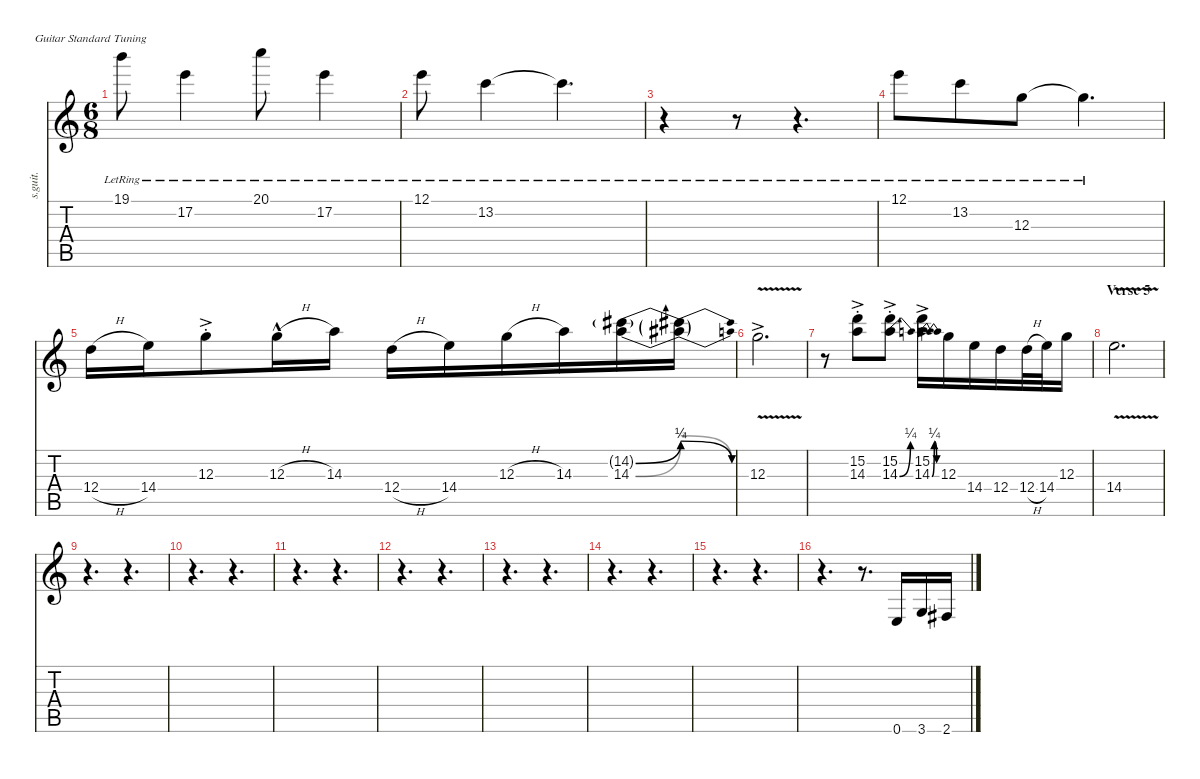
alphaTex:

\defaultSystemsLayout 4
\hideDynamics
\bracketExtendMode nobrackets
\track ("James Hetfield - Clean II" "s.guit.") {instrument electricguitarclean}
\staff {score tabs}
\tuning (E4 B3 G3 D3 A2 E2)
\ts (6 8)
\tempo (71 hide)
\clef g2
\ks c
19.1{lr}.8{lyrics (0 "") lyrics (1 "") lyrics (2 "") lyrics (3 "") lyrics (4 "") dy f} 17.2{lr}.4{lyrics (0 "") lyrics (1 "") lyrics (2 "") lyrics (3 "") lyrics (4 "")} 20.1{lr}.8{lyrics (0 "") lyrics (1 "") lyrics (2 "") lyrics (3 "") lyrics (4 "")} 17.2{lr}.4{lyrics (0 "") lyrics (1 "") lyrics (2 "") lyrics (3 "") lyrics (4 "")} |
12.1{lr}.8{lyrics (0 "") lyrics (1 "") lyrics (2 "") lyrics (3 "") lyrics (4 "")} 13.2{lr}.4{lyrics (0 "") lyrics (1 "") lyrics (2 "") lyrics (3 "") lyrics (4 "")} 13.2{lr t}.4{d lyrics (0 "") lyrics (1 "") lyrics (2 "") lyrics (3 "") lyrics (4 "")} |
r.4 r.8 r.4{d} |
12.1{lr}.8{lyrics (0 "") lyrics (1 "") lyrics (2 "") lyrics (3 "") lyrics (4 "")} 13.2{lr}.8{lyrics (0 "") lyrics (1 "") lyrics (2 "") lyrics (3 "") lyrics (4 "")} 12.3{lr}.8{lyrics (0 "") lyrics (1 "") lyrics (2 "") lyrics (3 "") lyrics (4 "")} 12.3{lr t}.4{d lyrics (0 "") lyrics (1 "") lyrics (2 "") lyrics (3 "") lyrics (4 "")} |
12.4{h}.16{lyrics (0 "") lyrics (1 "") lyrics (2 "") lyrics (3 "") lyrics (4 "")} 14.4.16{lyrics (0 "") lyrics (1 "") lyrics (2 "") lyrics (3 "") lyrics (4 "")} 12.3{ac st}.8{lyrics (0 "") lyrics (1 "") lyrics (2 "") lyrics (3 "") lyrics (4 "") dy mp} 12.3{h hac}.16{lyrics (0 "") lyrics (1 "") lyrics (2 "") lyrics (3 "") lyrics (4 "") dy pp} 14.3.16{lyrics (0 "") lyrics (1 "") lyrics (2 "") lyrics (3 "") lyrics (4 "") dy f} 12.4{h}.16{lyrics (0 "") lyrics (1 "") lyrics (2 "") lyrics (3 "") lyrics (4 "")} 14.4.16{lyrics (0 "") lyrics (1 "") lyrics (2 "") lyrics (3 "") lyrics (4 "")} 12.3{h}.16{lyrics (0 "") lyrics (1 "") lyrics (2 "") lyrics (3 "") lyrics (4 "")} 14.3.16{lyrics (0 "") lyrics (1 "") lyrics (2 "") lyrics (3 "") lyrics (4 "")} (14.2{be (bend 0 0 15 1) g acc #} 14.3{be (bend 0 0 15 2)}).16{lyrics (0 "") lyrics (1 "") lyrics (2 "") lyrics (3 "") lyrics (4 "")} (14.2{be (release 0 1 30 0) t acc #} 14.3{be (release 0 2 30 0) t}).16{lyrics (0 "") lyrics (1 "") lyrics (2 "") lyrics (3 "") lyrics (4 "")} |
12.3{v ac}.2{d lyrics (0 "") lyrics (1 "") lyrics (2 "") lyrics (3 "") lyrics (4 "") dy mp} |
r.8 (15.2{ac st} 14.3{ac st}).8{lyrics (0 "") lyrics (1 "") lyrics (2 "") lyrics (3 "") lyrics (4 "")} (15.2{ac st} 14.3{be (bend 0 0 15 1) ac st}).8{lyrics (0 "") lyrics (1 "") lyrics (2 "") lyrics (3 "") lyrics (4 "") dy ff} (15.2{ac} 14.3{be (bendrelease 0 0 30 1 30 1 60 0) ac}).16{lyrics (0 "") lyrics (1 "") lyrics (2 "") lyrics (3 "") lyrics (4 "") dy mf} 12.3.16{lyrics (0 "") lyrics (1 "") lyrics (2 "") lyrics (3 "") lyrics (4 "") dy fff} 14.4.16{lyrics (0 "") lyrics (1 "") lyrics (2 "") lyrics (3 "") lyrics (4 "")} 12.4.16{lyrics (0 "") lyrics (1 "") lyrics (2 "") lyrics (3 "") lyrics (4 "")} 12.4{h}.32{lyrics (0 "") lyrics (1 "") lyrics (2 "") lyrics (3 "") lyrics (4 "")} 14.4.32{lyrics (0 "") lyrics (1 "") lyrics (2 "") lyrics (3 "") lyrics (4 "")} 12.3.16{lyrics (0 "") lyrics (1 "") lyrics (2 "") lyrics (3 "") lyrics (4 "")} |
\section ("" "Verse 5")
14.4{v}.2{d lyrics (0 "") lyrics (1 "") lyrics (2 "") lyrics (3 "") lyrics (4 "")} |
r.4{d} r.4{d} |
r.4{d} r.4{d} |
r.4{d} r.4{d} |
r.4{d} r.4{d} |
r.4{d} r.4{d} |
r.4{d} r.4{d} |
r.4{d} r.4{d} |
r.4{d} r.8{d} 0.6.16{lyrics (0 "") lyrics (1 "") lyrics (2 "") lyrics (3 "") lyrics (4 "") dy f} 3.6.16{lyrics (0 "") lyrics (1 "") lyrics (2 "") lyrics (3 "") lyrics (4 "")} 2.6{acc #}.16{lyrics (0 "") lyrics (1 "") lyrics (2 "") lyrics (3 "") lyrics (4 "")}
